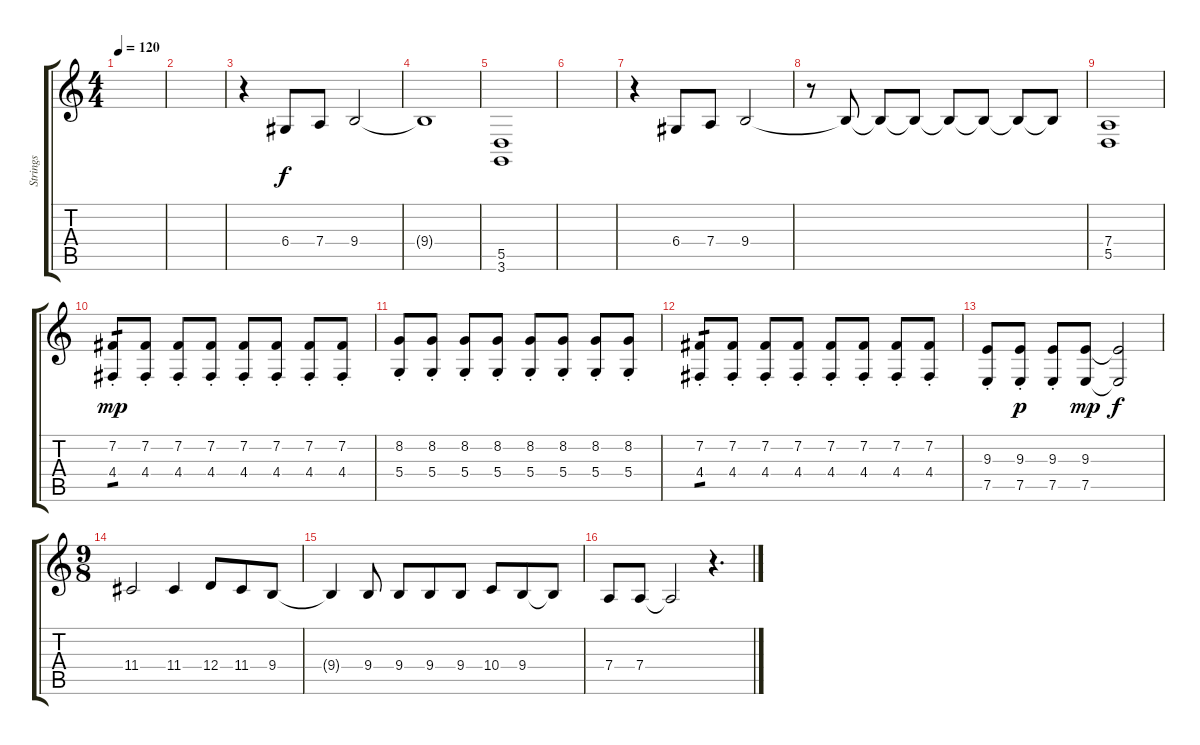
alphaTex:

\track ("Strings" "Strings") {instrument viola}
\staff {score tabs}
\tuning (E4 B3 G3 D3 A2 E2) {hide}
\ts (4 4)
\tempo 120
\clef g2
\ks c
|
|
r.4 6.4.8 7.4.8 9.4.2 |
9.4{t}.1 |
(5.5 3.6).1 |
|
r.4 6.4.8 7.4.8 9.4.2 |
r.8 9.4{t}.8 9.4{t}.8 9.4{t}.8 9.4{t}.8 9.4{t}.8 9.4{t}.8 9.4{t}.8 |
(7.4 5.5).1 |
(7.2{st} 4.4).8{tp 1 dy mp} (7.2{st} 4.4{st}).8 (7.2{st} 4.4{st}).8 (7.2{st} 4.4{st}).8 (7.2{st} 4.4{st}).8 (7.2{st} 4.4{st}).8 (7.2{st} 4.4{st}).8 (7.2{st} 4.4{st}).8 |
(8.2{st} 5.4).8 (8.2{st} 5.4{st}).8 (8.2{st} 5.4{st}).8 (8.2{st} 5.4{st}).8 (8.2{st} 5.4{st}).8 (8.2{st} 5.4{st}).8 (8.2{st} 5.4{st}).8 (8.2{st} 5.4{st}).8 |
(7.2{st} 4.4).8{tp 1} (7.2{st} 4.4{st}).8 (7.2{st} 4.4{st}).8 (7.2{st} 4.4{st}).8 (7.2{st} 4.4{st}).8 (7.2{st} 4.4{st}).8 (7.2{st} 4.4{st}).8 (7.2{st} 4.4{st}).8 |
(9.3{st} 7.5{st}).8 (9.3{st} 7.5{st}).8{dy p} (9.3{st} 7.5{st}).8 (9.3 7.5).8{dy mp} (9.3{t} 7.5{t}).2{dy f} |
\ts (9 8)
11.4.2 11.4.4 12.4.8 11.4.8 9.4.8 |
9.4{t}.4 9.4.8 9.4.8 9.4.8 9.4.8 10.4.8 9.4.8 9.4{t}.8 |
7.4.8 7.4.8 7.4{t}.2 r.4{d}
